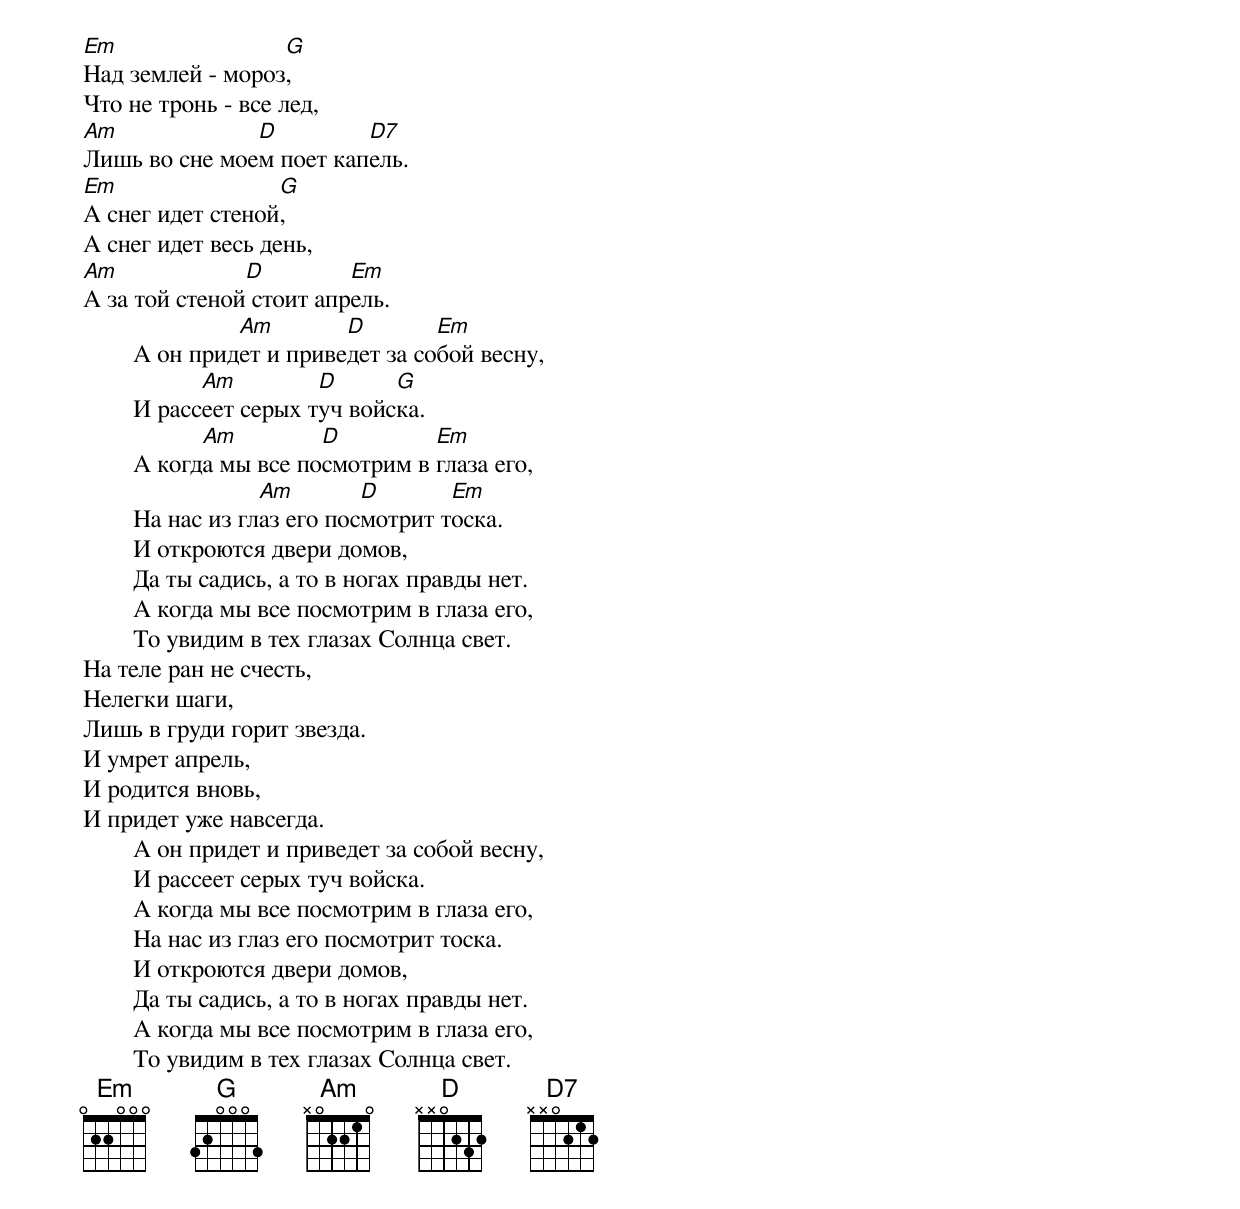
Em                G
Над землей - мороз,
Что не тронь - все лед,
Am             D         D7
Лишь во сне моем поет капель.
Em                G
А снег идет стеной,
А снег идет весь день,
Am             D         Em
А за той стеной стоит апрель.
                 Am        D        Em
        А он придет и приведет за собой весну,
              Am         D      G
        И рассеет серых туч войска.
              Am         D         Em
        А когда мы все посмотрим в глаза его,
                    Am        D       Em
        На нас из глаз его посмотрит тоска.
        И откроются двери домов,
        Да ты садись, а то в ногах правды нет.
        А когда мы все посмотрим в глаза его,
        То увидим в тех глазах Солнца свет.
На теле ран не счесть,
Нелегки шаги,
Лишь в груди горит звезда.
И умрет апрель,
И родится вновь,
И придет уже навсегда.
        А он придет и приведет за собой весну,
        И рассеет серых туч войска.
        А когда мы все посмотрим в глаза его,
        На нас из глаз его посмотрит тоска.
        И откроются двери домов,
        Да ты садись, а то в ногах правды нет.
        А когда мы все посмотрим в глаза его,
        То увидим в тех глазах Солнца свет.
